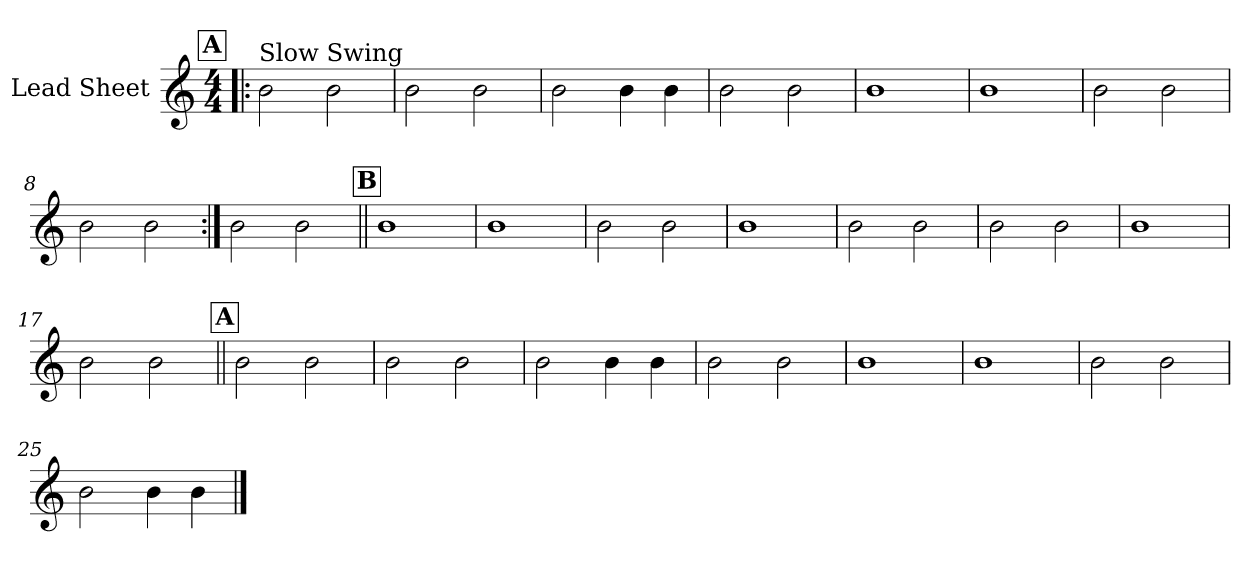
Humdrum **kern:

**kern
*part1
*staff1
*I"Lead Sheet
*clefG2
*k[]
*M4/4
!!LO:REH:place=s1:a:fs=14:t=A
=1!|:
!LO:TX:a:t=Slow Swing
2b\
2b\
=2
2b\
2b\
=3
2b\
4b\
4b\
=4
2b\
2b\
!!LO:LB:g=z
=5
1b
=6
1b
=7
2b\
2b\
=8
2b\
2b\
!!LO:LB:g=z
=9:|!
2b\
2b\
!!LO:LB:g=z
!!LO:REH:place=s1:a:fs=14:t=B
=10||
1b
=11
1b
=12
2b\
2b\
=13
1b
!!LO:LB:g=z
=14
2b\
2b\
=15
2b\
2b\
=16
1b
=17
2b\
2b\
!!LO:LB:g=z
!!LO:REH:place=s1:a:fs=14:t=A
=18||
2b\
2b\
=19
2b\
2b\
=20
2b\
4b\
4b\
=21
2b\
2b\
!!LO:LB:g=z
=22
1b
=23
1b
=24
2b\
2b\
=25
2b\
4b\
4b\
==
*-
